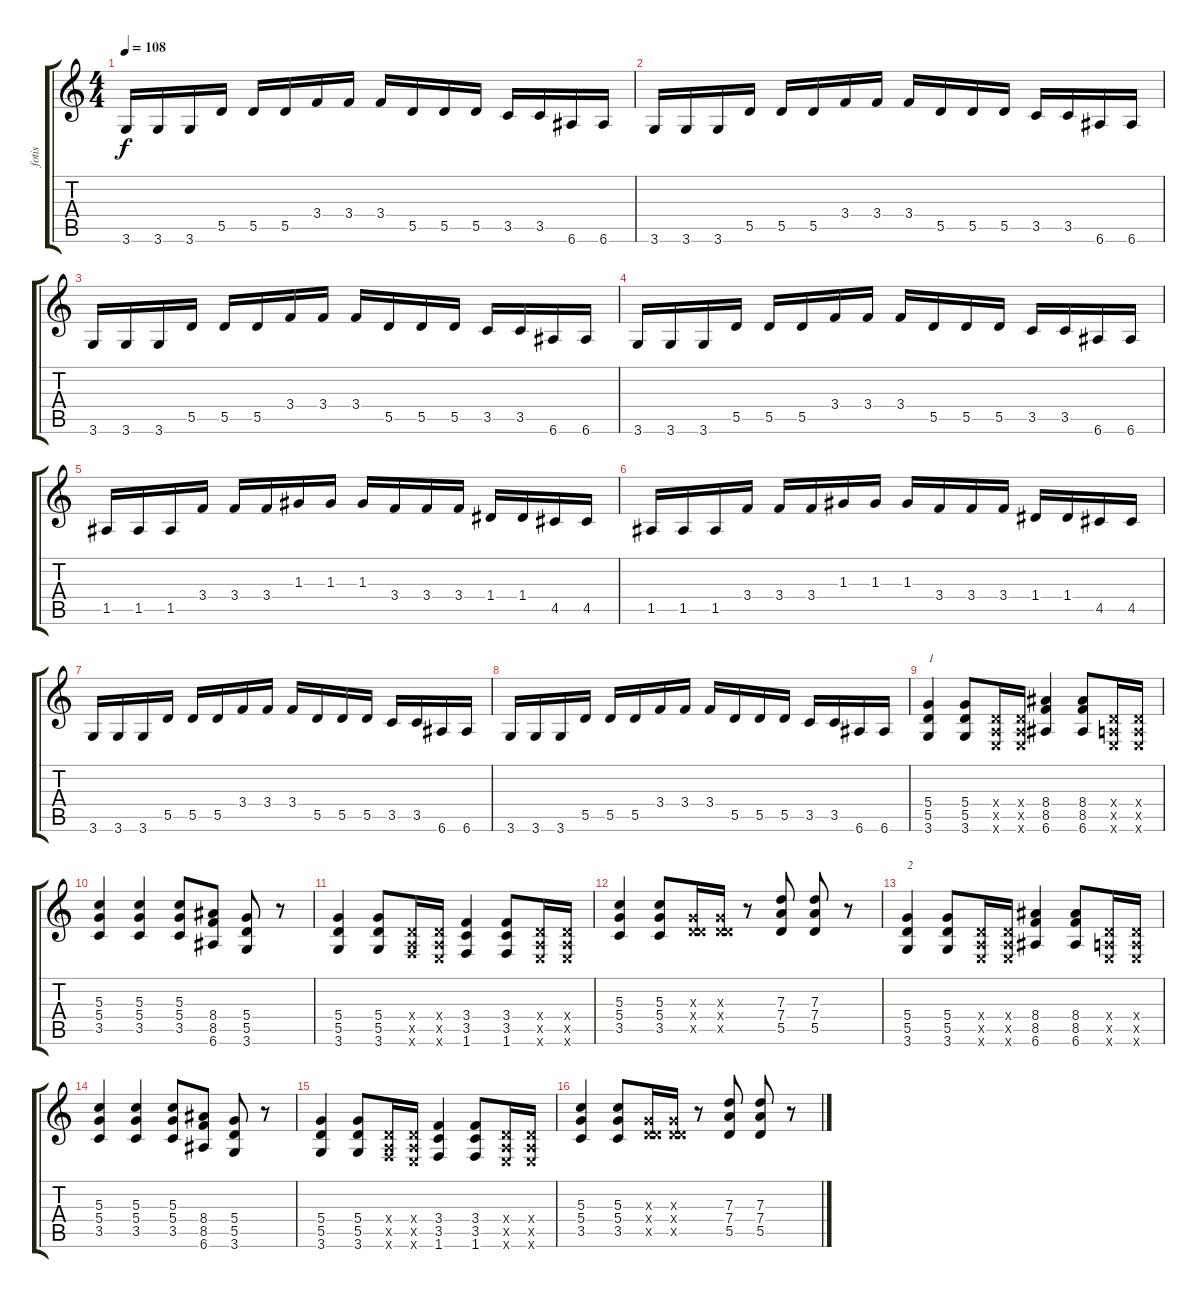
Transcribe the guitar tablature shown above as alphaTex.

\track ("fotis" "fotis") {instrument overdrivenguitar}
\staff {score tabs}
\tuning (E4 B3 G3 D3 A2 E2) {hide}
\ts (4 4)
\tempo 108
\clef g2
\ks c
3.6.16{dy f instrument overdrivenguitar} 3.6.16 3.6.16 5.5.16 5.5.16 5.5.16 3.4.16 3.4.16 3.4.16 5.5.16 5.5.16 5.5.16 3.5.16 3.5.16 6.6.16 6.6.16 |
3.6.16 3.6.16 3.6.16 5.5.16 5.5.16 5.5.16 3.4.16 3.4.16 3.4.16 5.5.16 5.5.16 5.5.16 3.5.16 3.5.16 6.6.16 6.6.16 |
3.6.16 3.6.16 3.6.16 5.5.16 5.5.16 5.5.16 3.4.16 3.4.16 3.4.16 5.5.16 5.5.16 5.5.16 3.5.16 3.5.16 6.6.16 6.6.16 |
3.6.16 3.6.16 3.6.16 5.5.16 5.5.16 5.5.16 3.4.16 3.4.16 3.4.16 5.5.16 5.5.16 5.5.16 3.5.16 3.5.16 6.6.16 6.6.16 |
1.5.16 1.5.16 1.5.16 3.4.16 3.4.16 3.4.16 1.3.16 1.3.16 1.3.16 3.4.16 3.4.16 3.4.16 1.4.16 1.4.16 4.5.16 4.5.16 |
1.5.16 1.5.16 1.5.16 3.4.16 3.4.16 3.4.16 1.3.16 1.3.16 1.3.16 3.4.16 3.4.16 3.4.16 1.4.16 1.4.16 4.5.16 4.5.16 |
3.6.16 3.6.16 3.6.16 5.5.16 5.5.16 5.5.16 3.4.16 3.4.16 3.4.16 5.5.16 5.5.16 5.5.16 3.5.16 3.5.16 6.6.16 6.6.16 |
3.6.16 3.6.16 3.6.16 5.5.16 5.5.16 5.5.16 3.4.16 3.4.16 3.4.16 5.5.16 5.5.16 5.5.16 3.5.16 3.5.16 6.6.16 6.6.16 |
(5.4 5.5 3.6).4{txt "1"} (5.4 5.5 3.6).8 (0.4{x} 0.5{x} 0.6{x}).16 (0.4{x} 0.5{x} 0.6{x}).16 (8.4 8.5 6.6).4 (8.4 8.5 6.6).8 (0.4{x} 0.5{x} 0.6{x}).16 (0.4{x} 0.5{x} 0.6{x}).16 |
(5.3 5.4 3.5).4 (5.3 5.4 3.5).4 (5.3 5.4 3.5).8 (8.4 8.5 6.6).8 (5.4 5.5 3.6).8 r.8 |
(5.4 5.5 3.6).4 (5.4 5.5 3.6).8 (0.4{x} 0.5{x} 1.6{x}).16 (0.4{x} 0.5{x} 0.6{x}).16 (3.4 3.5 1.6).4 (3.4 3.5 1.6).8 (0.4{x} 0.5{x} 0.6{x}).16 (0.4{x} 0.5{x} 0.6{x}).16 |
(5.3 5.4 3.5).4 (5.3 5.4 3.5).8 (0.3{x} 0.4{x} 5.5{x}).16 (0.3{x} 0.4{x} 5.5{x}).16 r.8 (7.3 7.4 5.5).8 (7.3 7.4 5.5).8 r.8 |
(5.4 5.5 3.6).4{txt "2"} (5.4 5.5 3.6).8 (0.4{x} 0.5{x} 0.6{x}).16 (0.4{x} 0.5{x} 0.6{x}).16 (8.4 8.5 6.6).4 (8.4 8.5 6.6).8 (0.4{x} 0.5{x} 0.6{x}).16 (0.4{x} 0.5{x} 0.6{x}).16 |
(5.3 5.4 3.5).4 (5.3 5.4 3.5).4 (5.3 5.4 3.5).8 (8.4 8.5 6.6).8 (5.4 5.5 3.6).8 r.8 |
(5.4 5.5 3.6).4 (5.4 5.5 3.6).8 (0.4{x} 0.5{x} 1.6{x}).16 (0.4{x} 0.5{x} 0.6{x}).16 (3.4 3.5 1.6).4 (3.4 3.5 1.6).8 (0.4{x} 0.5{x} 0.6{x}).16 (0.4{x} 0.5{x} 0.6{x}).16 |
(5.3 5.4 3.5).4 (5.3 5.4 3.5).8 (0.3{x} 0.4{x} 5.5{x}).16 (0.3{x} 0.4{x} 5.5{x}).16 r.8 (7.3 7.4 5.5).8 (7.3 7.4 5.5).8 r.8
